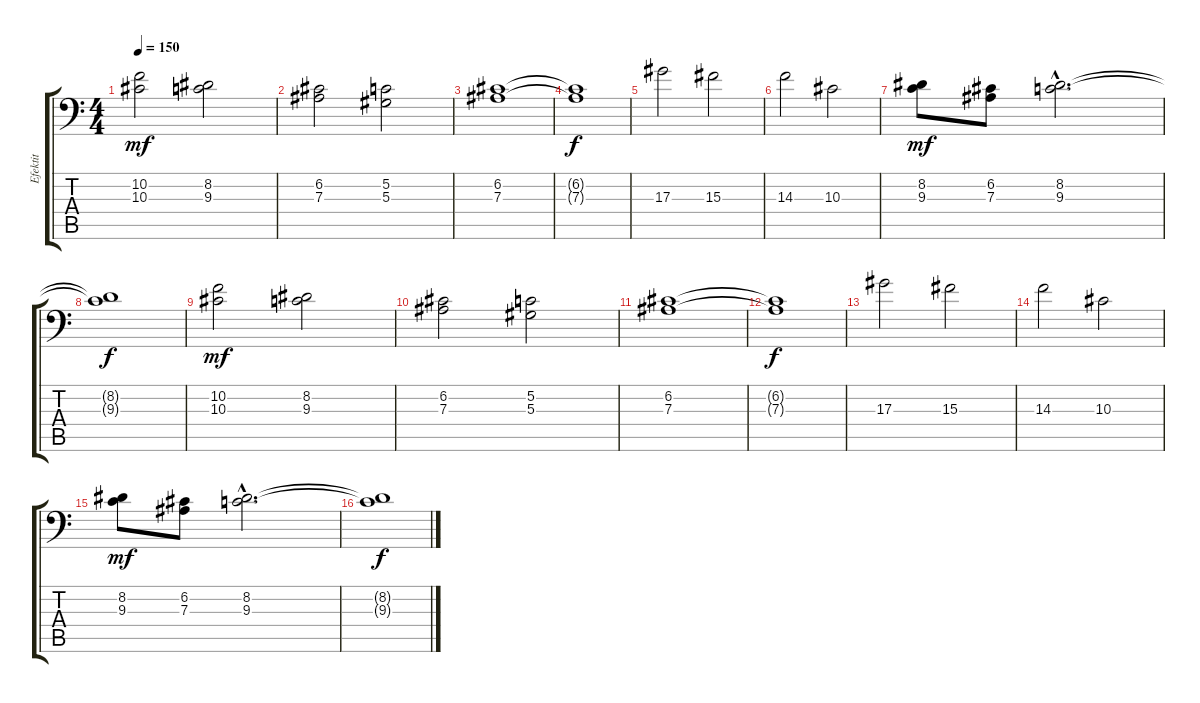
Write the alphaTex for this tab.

\track ("Efektit" "Efektit") {instrument lead1square}
\staff {score tabs}
\tuning (C4 G3 Eb3 Bb2 F2 Bb1) {hide}
\ts (4 4)
\tempo 150
\clef f4
\ks c
(10.2 10.3).2{dy mf volume 13 balance 8 instrument lead1square} (8.2 9.3).2 |
(6.2 7.3).2{volume 13 balance 8 instrument lead1square} (5.2 5.3).2 |
(6.2 7.3).1{volume 13 balance 8 instrument lead1square} |
(6.2{t} 7.3{t}).1{dy f} |
17.3.2{volume 13 balance 8 instrument lead1square} 15.3.2 |
14.3.2{volume 13 balance 8 instrument lead1square} 10.3.2 |
(8.2 9.3).8{dy mf volume 13 balance 8 instrument lead1square} (6.2 7.3).8 (8.2{hac} 9.3{hac}).2{d} |
(8.2{t} 9.3{t}).1{dy f} |
(10.2 10.3).2{dy mf volume 13 balance 8 instrument lead1square} (8.2 9.3).2 |
(6.2 7.3).2{volume 13 balance 8 instrument lead1square} (5.2 5.3).2 |
(6.2 7.3).1{volume 13 balance 8 instrument lead1square} |
(6.2{t} 7.3{t}).1{dy f} |
17.3.2{volume 13 balance 8 instrument lead1square} 15.3.2 |
14.3.2{volume 13 balance 8 instrument lead1square} 10.3.2 |
(8.2 9.3).8{dy mf volume 13 balance 8 instrument lead1square} (6.2 7.3).8 (8.2{hac} 9.3{hac}).2{d} |
(8.2{t} 9.3{t}).1{dy f}
